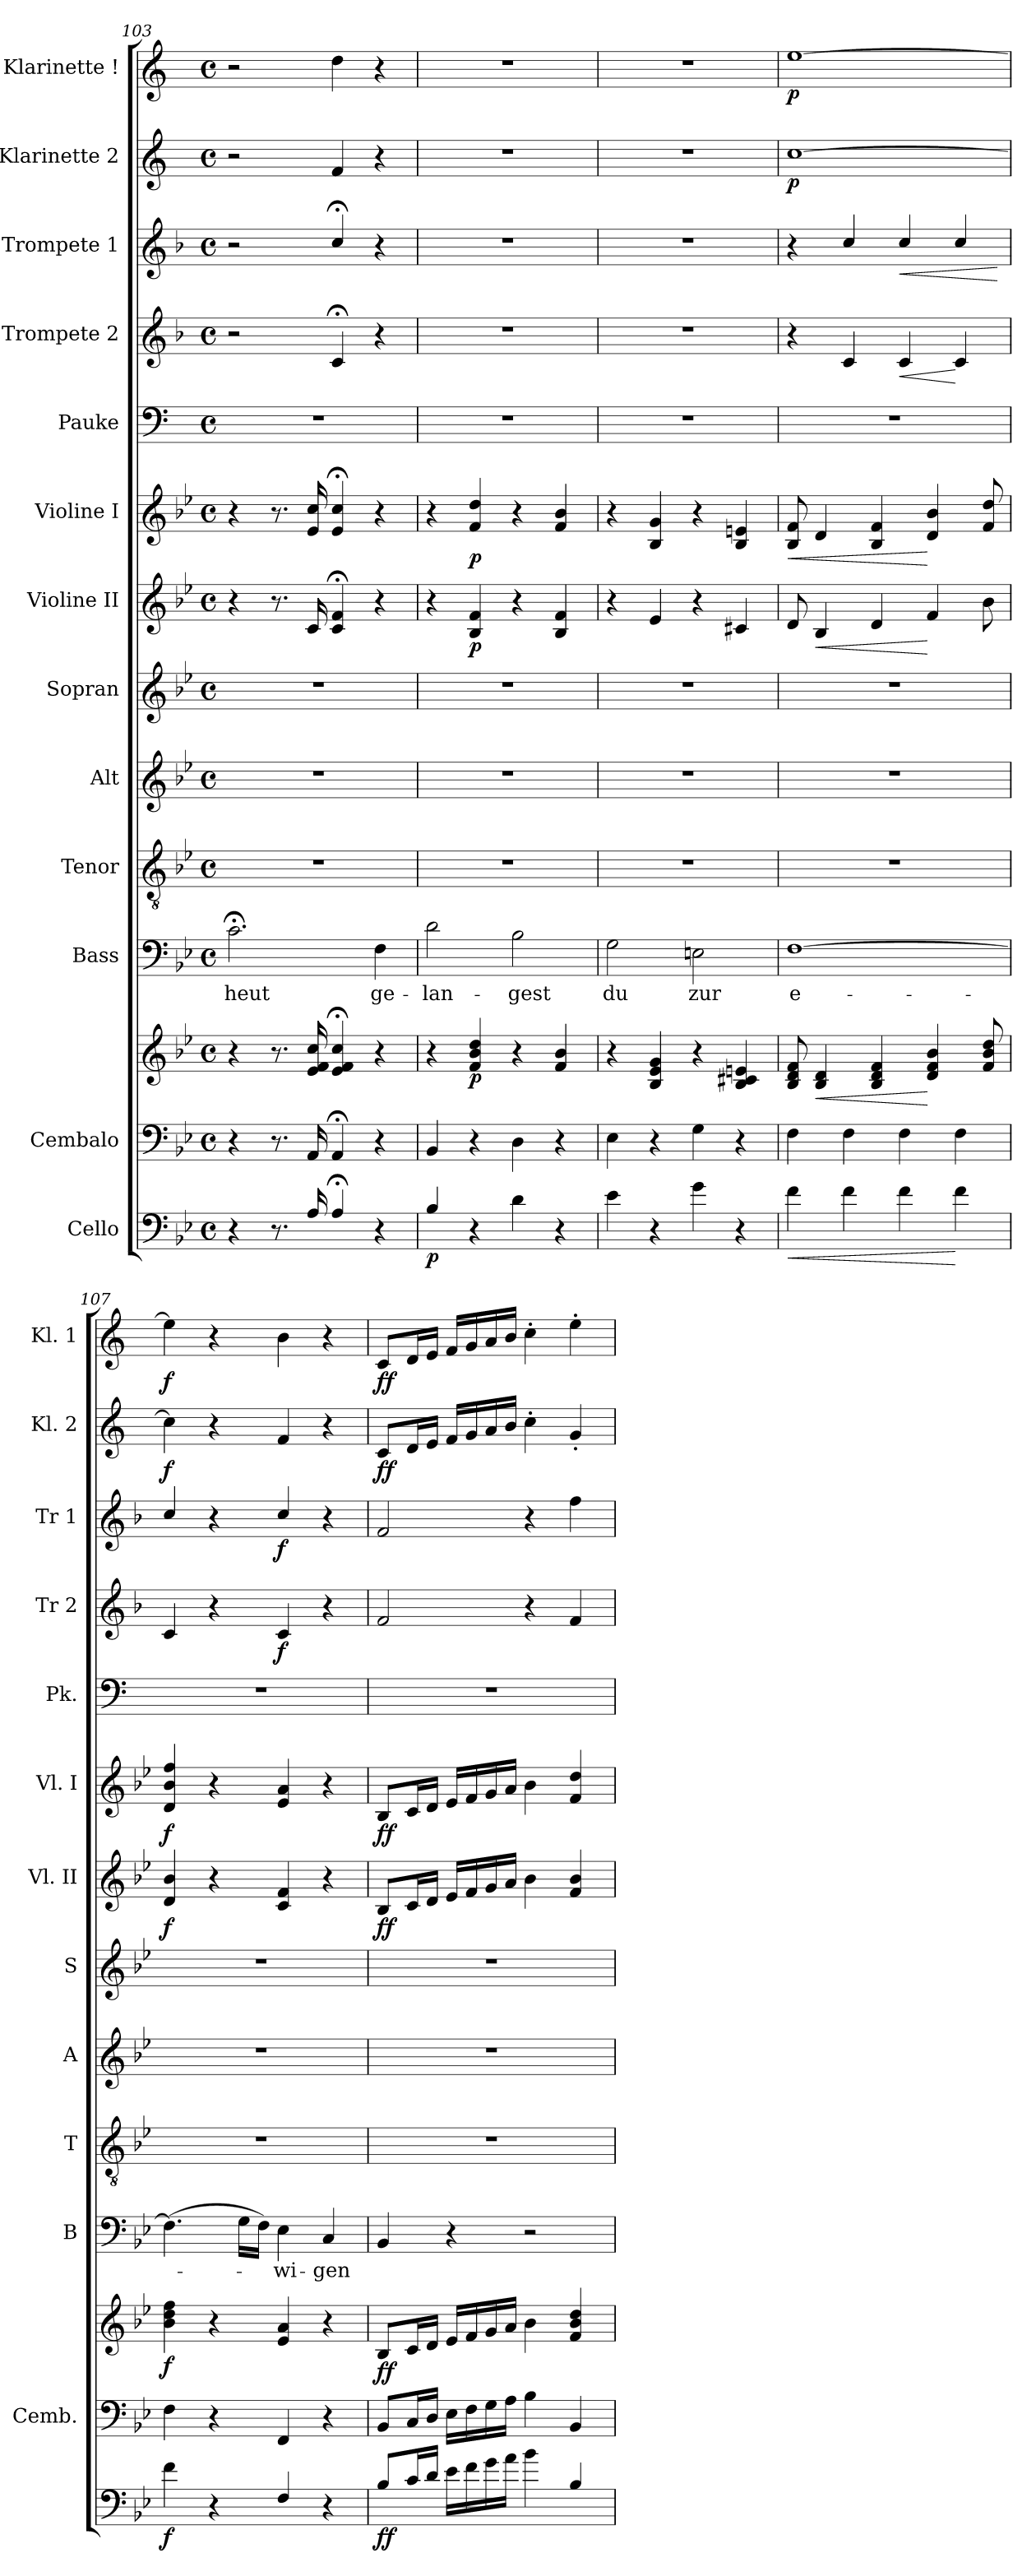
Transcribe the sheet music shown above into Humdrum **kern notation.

**kern	**dynam	**kern	**kern	**dynam	**kern	**text	**kern	**kern	**kern	**kern	**dynam	**kern	**dynam	**kern	**kern	**dynam	**kern	**dynam	**kern	**dynam	**kern	**dynam
*part13	*part13	*part12	*part12	*part12	*part11	*part11	*part10	*part9	*part8	*part7	*part7	*part6	*part6	*part5	*part4	*part4	*part3	*part3	*part2	*part2	*part1	*part1
*staff14	*staff14	*staff13	*staff12	*staff12/13	*staff11	*staff11	*staff10	*staff9	*staff8	*staff7	*staff7	*staff6	*staff6	*staff5	*staff4	*staff4	*staff3	*staff3	*staff2	*staff2	*staff1	*staff1
*I"Cello	*	*I"Cembalo	*	*	*I"Bass	*	*I"Tenor	*I"Alt	*I"Sopran	*I"Violine II	*	*I"Violine I	*	*I"Pauke	*I"Trompete 2	*	*I"Trompete 1	*	*I"Klarinette 2	*	*I"Klarinette !	*
*	*	*I'Cemb.	*	*	*I'B	*	*I'T	*I'A	*I'S	*I'Vl. II	*	*I'Vl. I	*	*I'Pk.	*I'Tr 2	*	*I'Tr 1	*	*I'Kl. 2	*	*I'Kl. 1	*
*clefF4	*	*clefF4	*clefG2	*	*clefF4	*	*clefGv2	*clefG2	*clefG2	*clefG2	*	*clefG2	*	*clefF4	*clefG2	*	*clefG2	*	*clefG2	*	*clefG2	*
*ITrd7c12	*	*	*	*	*	*	*	*	*	*	*	*	*	*ITrd1c2	*ITrd4c7	*	*ITrd4c7	*	*ITrd1c2	*	*ITrd1c2	*
*k[b-e-]	*	*k[b-e-]	*k[b-e-]	*	*k[b-e-]	*	*k[b-e-]	*k[b-e-]	*k[b-e-]	*k[b-e-]	*	*k[b-e-]	*	*k[b-e-]	*k[b-e-]	*	*k[b-e-]	*	*k[b-e-]	*	*k[b-e-]	*
*B-:	*	*B-:	*B-:	*	*B-:	*	*B-:	*B-:	*B-:	*B-:	*	*B-:	*	*B-:	*B-:	*	*B-:	*	*B-:	*	*B-:	*
*M4/4	*	*M4/4	*M4/4	*	*M4/4	*	*M4/4	*M4/4	*M4/4	*M4/4	*	*M4/4	*	*M4/4	*M4/4	*	*M4/4	*	*M4/4	*	*M4/4	*
*met(c)	*	*met(c)	*met(c)	*	*met(c)	*	*met(c)	*met(c)	*met(c)	*met(c)	*	*met(c)	*	*met(c)	*met(c)	*	*met(c)	*	*met(c)	*	*met(c)	*
=103	=103	=103	=103	=103	=103	=103	=103	=103	=103	=103	=103	=103	=103	=103	=103	=103	=103	=103	=103	=103	=103	=103
!	!	!	!	!	!	!LO:LY:b	!	!	!	!	!	!	!	!	!	!	!	!	!	!	!	!
4r	.	4r	4r	.	2.c;<\	heut	1r	1r	1r	4r	.	4r	.	1r	2r	.	2r	.	2r	.	2r	.
8.r	.	8.r	8.r	.	.	.	.	.	.	8.r	.	8.r	.	.	.	.	.	.	.	.	.	.
16AA/	.	16AA/	16e-/ 16f/ 16cc/	.	.	.	.	.	.	16c/	.	16e-/ 16cc/	.	.	.	.	.	.	.	.	.	.
4AA;/	.	4AA;/	4e-/; 4f/; 4cc/;	.	.	.	.	.	.	4c/; 4f/;	.	4e-/; 4cc/;	.	.	4F;/	.	4f;/	.	4e-/	.	4cc\	.
!	!	!	!	!	!	!LO:LY:b	!	!	!	!	!	!	!	!	!	!	!	!	!	!	!	!
4r	.	4r	4r	.	4F\	ge-	.	.	.	4r	.	4r	.	.	4r	.	4r	.	4r	.	4r	.
!!LO:PB:g=z
=104	=104	=104	=104	=104	=104	=104	=104	=104	=104	=104	=104	=104	=104	=104	=104	=104	=104	=104	=104	=104	=104	=104
!	!LO:DY:b	!	!	!	!	!LO:LY:b	!	!	!	!	!	!	!	!	!	!	!	!	!	!	!	!
4BB-/	p	4BB-/	4r	.	2d\	-lan-	1r	1r	1r	4r	.	4r	.	1r	1r	.	1r	.	1r	.	1r	.
!	!	!	!	!LO:DY:b	!	!	!	!	!	!	!LO:DY:b	!	!LO:DY:b	!	!	!	!	!	!	!	!	!
4r	.	4r	4f/ 4b-/ 4dd/	p	.	.	.	.	.	4B-/ 4f/	p	4f/ 4dd/	p	.	.	.	.	.	.	.	.	.
!	!	!	!	!	!	!LO:LY:b	!	!	!	!	!	!	!	!	!	!	!	!	!	!	!	!
4D\	.	4D\	4r	.	2B-\	-gest	.	.	.	4r	.	4r	.	.	.	.	.	.	.	.	.	.
4r	.	4r	4f/ 4b-/	.	.	.	.	.	.	4B-/ 4f/	.	4f/ 4b-/	.	.	.	.	.	.	.	.	.	.
=105	=105	=105	=105	=105	=105	=105	=105	=105	=105	=105	=105	=105	=105	=105	=105	=105	=105	=105	=105	=105	=105	=105
!	!	!	!	!	!	!LO:LY:b	!	!	!	!	!	!	!	!	!	!	!	!	!	!	!	!
4E-\	.	4E-\	4r	.	2G\	du	1r	1r	1r	4r	.	4r	.	1r	1r	.	1r	.	1r	.	1r	.
4r	.	4r	4B-/ 4e-/ 4g/	.	.	.	.	.	.	4e-/	.	4B-/ 4g/	.	.	.	.	.	.	.	.	.	.
!	!	!	!	!	!	!LO:LY:b	!	!	!	!	!	!	!	!	!	!	!	!	!	!	!	!
4G\	.	4G\	4r	.	2En\	zur	.	.	.	4r	.	4r	.	.	.	.	.	.	.	.	.	.
4r	.	4r	4B-/ 4c#X/ 4en/	.	.	.	.	.	.	4c#X/	.	4B-/ 4en/	.	.	.	.	.	.	.	.	.	.
=106	=106	=106	=106	=106	=106	=106	=106	=106	=106	=106	=106	=106	=106	=106	=106	=106	=106	=106	=106	=106	=106	=106
!	!LO:HP:b	!	!	!	!	!LO:LY:b	!	!	!	!	!	!	!LO:HP:b	!	!	!	!	!	!	!LO:DY:b	!	!LO:DY:b
4F\	<	4F\	8B-/ 8d/ 8f/	.	[1F	e-	1r	1r	1r	8d/	.	8B-/ 8f/	<	1r	4r	.	4r	.	[1b-	p	[1dd	p
!	!	!	!	!LO:HP:b	!	!	!	!	!	!	!LO:HP:b	!	!	!	!	!	!	!	!	!	!	!
.	.	.	4B-/ 4d/	<	.	.	.	.	.	4B-/	<	4d/	.	.	.	.	.	.	.	.	.	.
4F\	.	4F\	.	.	.	.	.	.	.	.	.	.	.	.	4F/	.	4f/	.	.	.	.	.
.	.	.	4B-/ 4d/ 4f/	.	.	.	.	.	.	4d/	.	4B-/ 4f/	.	.	.	.	.	.	.	.	.	.
!	!	!	!	!	!	!	!	!	!	!	!	!	!	!	!	!LO:HP:b	!	!LO:HP:b	!	!	!	!
4F\	.	4F\	.	.	.	.	.	.	.	.	.	.	.	.	4F/	<	4f/	<	.	.	.	.
.	.	.	4d/ 4f/ 4b-/	[	.	.	.	.	.	4f/	[	4d/ 4b-/	[	.	.	.	.	.	.	.	.	.
4F\	[	4F\	.	.	.	.	.	.	.	.	.	.	.	.	4F/	[	4f/	.	.	.	.	.
.	.	.	8f/ 8b-/ 8dd/	.	.	.	.	.	.	8b-\	.	8f/ 8dd/	.	.	.	.	.	.	.	.	.	.
.	.	.	.	.	.	.	.	.	.	.	.	.	.	.	.	.	.	[	.	.	.	.
=107	=107	=107	=107	=107	=107	=107	=107	=107	=107	=107	=107	=107	=107	=107	=107	=107	=107	=107	=107	=107	=107	=107
!	!LO:DY:b	!	!	!LO:DY:b	!	!	!	!	!	!	!LO:DY:b	!	!LO:DY:b	!	!	!	!	!	!	!LO:DY:b	!	!LO:DY:b
4F\	f	4F\	4b-\ 4dd\ 4ff\	f	(>4.F\]	.	1r	1r	1r	4d/ 4b-/	f	4d/ 4b-/ 4ff/	f	1r	4F/	.	4f/	.	4b-\]	f	4dd\]	f
4r	.	4r	4r	.	.	.	.	.	.	4r	.	4r	.	.	4r	.	4r	.	4r	.	4r	.
.	.	.	.	.	16G\LL	.	.	.	.	.	.	.	.	.	.	.	.	.	.	.	.	.
.	.	.	.	.	16F\JJ)	.	.	.	.	.	.	.	.	.	.	.	.	.	.	.	.	.
!	!	!	!	!	!	!LO:LY:b	!	!	!	!	!	!	!	!	!	!LO:DY:b	!	!LO:DY:b	!	!	!	!
4FF/	.	4FF/	4e-/ 4a/	.	4E-\	-wi-	.	.	.	4c/ 4f/	.	4e-/ 4a/	.	.	4F/	f	4f/	f	4e-/	.	4a\	.
!	!	!	!	!	!	!LO:LY:b	!	!	!	!	!	!	!	!	!	!	!	!	!	!	!	!
4r	.	4r	4r	.	4C/	-gen	.	.	.	4r	.	4r	.	.	4r	.	4r	.	4r	.	4r	.
=108	=108	=108	=108	=108	=108	=108	=108	=108	=108	=108	=108	=108	=108	=108	=108	=108	=108	=108	=108	=108	=108	=108
!	!LO:DY:b	!	!	!LO:DY:b	!	!	!	!	!	!	!LO:DY:b	!	!LO:DY:b	!	!	!	!	!	!	!LO:DY:b	!	!LO:DY:b
8BB-/L	ff	8BB-/L	8B-/L	ff	4BB-/	.	1r	1r	1r	8B-/L	ff	8B-/L	ff	1r	2B-/	.	2B-/	.	8B-/L	ff	8B-/L	ff
16C/L	.	16C/L	16c/L	.	.	.	.	.	.	16c/L	.	16c/L	.	.	.	.	.	.	16c/L	.	16c/L	.
16D/JJ	.	16D/JJ	16d/JJ	.	.	.	.	.	.	16d/JJ	.	16d/JJ	.	.	.	.	.	.	16d/JJ	.	16d/JJ	.
16E-\LL	.	16E-\LL	16e-/LL	.	4r	.	.	.	.	16e-/LL	.	16e-/LL	.	.	.	.	.	.	16e-/LL	.	16e-/LL	.
16F\	.	16F\	16f/	.	.	.	.	.	.	16f/	.	16f/	.	.	.	.	.	.	16f/	.	16f/	.
16G\	.	16G\	16g/	.	.	.	.	.	.	16g/	.	16g/	.	.	.	.	.	.	16g/	.	16g/	.
16A\JJ	.	16A\JJ	16a/JJ	.	.	.	.	.	.	16a/JJ	.	16a/JJ	.	.	.	.	.	.	16a/JJ	.	16a/JJ	.
4B-\	.	4B-\	4b-\	.	2r	.	.	.	.	4b-\	.	4b-\	.	.	4r	.	4r	.	4b-'>\	.	4b-'>\	.
4BB-/	.	4BB-/	4f/ 4b-/ 4dd/	.	.	.	.	.	.	4f/ 4b-/	.	4f/ 4dd/	.	.	4B-/	.	4b-\	.	4f'</	.	4dd'>\	.
=	=	=	=	=	=	=	=	=	=	=	=	=	=	=	=	=	=	=	=	=	=	=
*-	*-	*-	*-	*-	*-	*-	*-	*-	*-	*-	*-	*-	*-	*-	*-	*-	*-	*-	*-	*-	*-	*-
